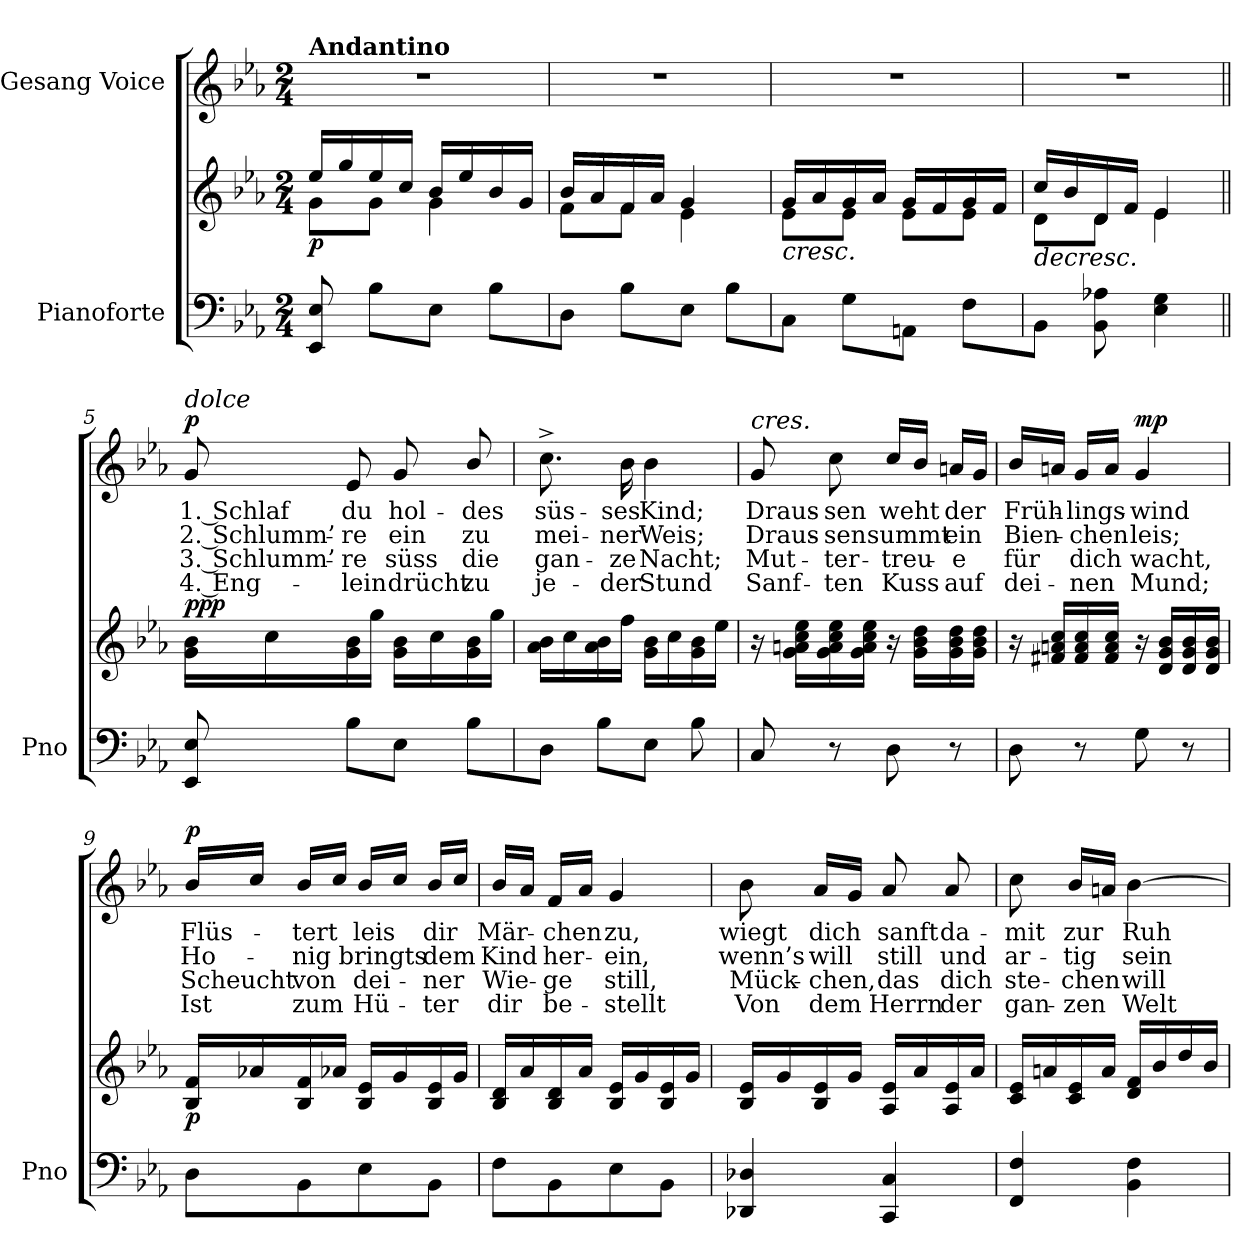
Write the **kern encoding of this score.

**kern	**kern	**dynam	**kern	**text	**text	**text	**text	**dynam
*part2	*part2	*part2	*part1	*part1	*part1	*part1	*part1	*part1
*staff3	*staff2	*staff2/3	*staff1	*staff1	*staff1	*staff1	*staff1	*staff1
*I"Pianoforte	*	*	*I"Gesang Voice	*	*	*	*	*
*I'Pno	*	*	*	*	*	*	*	*
*clefF4	*clefG2	*	*clefG2	*	*	*	*	*
*k[b-e-a-]	*k[b-e-a-]	*	*k[b-e-a-]	*	*	*	*	*
*M2/4	*M2/4	*	*M2/4	*	*	*	*	*
=1	=1	=1	=1	=1	=1	=1	=1	=1
*	*^	*	*	*	*	*	*	*
!	!	!	!	!LO:TX:a:B:t=Andantino	!	!	!	!	!
!	!	!	!LO:DY:b	!	!	!	!	!	!
8EE-/ 8E-/	16ee-/LL	8g\L	p	2r	.	.	.	.	.
.	16gg/	.	.	.	.	.	.	.	.
8B-\L	16ee-/	8g\J	.	.	.	.	.	.	.
.	16cc/JJ	.	.	.	.	.	.	.	.
8E-\J	16b-/LL	4g\	.	.	.	.	.	.	.
.	16ee-/	.	.	.	.	.	.	.	.
8B-\L	16b-/	.	.	.	.	.	.	.	.
.	16g/JJ	.	.	.	.	.	.	.	.
=2	=2	=2	=2	=2	=2	=2	=2	=2	=2
8D\J	16b-/LL	8f\L	.	2r	.	.	.	.	.
.	16a-/	.	.	.	.	.	.	.	.
8B-\L	16f/	8f\J	.	.	.	.	.	.	.
.	16a-/JJ	.	.	.	.	.	.	.	.
8E-\J	4g/	4e-\	.	.	.	.	.	.	.
8B-\L	.	.	.	.	.	.	.	.	.
=3	=3	=3	=3	=3	=3	=3	=3	=3	=3
!	!	!	!LO:HP:b	!	!	!	!	!	!
8C\J	16g/LL	8e-\L	<	2r	.	.	.	.	.
.	16a-/	.	.	.	.	.	.	.	.
8G\L	16g/	8e-\J	.	.	.	.	.	.	.
.	16a-/JJ	.	.	.	.	.	.	.	.
8AAn\J	16g/LL	8e-\L	.	.	.	.	.	.	.
.	16f/	.	.	.	.	.	.	.	.
8F\L	16g/	8e-\J	.	.	.	.	.	.	.
.	16f/JJ	.	.	.	.	.	.	.	.
=4	=4	=4	=4	=4	=4	=4	=4	=4	=4
!	!	!	!LO:HP:b	!	!	!	!	!	!
8BB-\J	16cc/LL	8d\L	>	2r	.	.	.	.	.
.	16b-/	.	.	.	.	.	.	.	.
8BB-\ 8A-X\	16d/	8d\J	.	.	.	.	.	.	.
.	16f/JJ	.	.	.	.	.	.	.	.
4E-\ 4G\	4e-/	4e-\	.	.	.	.	.	.	.
*	*v	*v	*	*	*	*	*	*	*
.	.	[	.	.	.	.	.	.
=5||	=5||	=5||	=5||	=5||	=5||	=5||	=5||	=5||
!	!	!	!LO:TX:a:i:t=dolce	!	!	!	!	!
!	!	!LO:DY:b=2	!	!LO:LY:b	!LO:LY:b	!LO:LY:b	!LO:LY:b	!
!	!	!LO:DY:n=1:a	!	!	!	!	!	!LO:DY:a
8EE-/ 8E-/	16g\ 16b-\LL	p pp	8g/	1. Schlaf	2. Schlumm’-	3. Schlumm’-	4. Eng-	p
.	16cc\	.	.	.	.	.	.	.
!	!	!	!	!LO:LY:b	!LO:LY:b	!LO:LY:b	!LO:LY:b	!
8B-\L	16g\ 16b-\	.	8e-/	du	-re	-re	-lein	.
.	16gg\JJ	.	.	.	.	.	.	.
!	!	!	!	!LO:LY:b	!LO:LY:b	!LO:LY:b	!LO:LY:b	!
8E-\J	16g\ 16b-\LL	.	8g/	hol-	ein	süss	drücht	.
.	16cc\	.	.	.	.	.	.	.
!	!	!	!	!LO:LY:b	!LO:LY:b	!LO:LY:b	!LO:LY:b	!
8B-\L	16g\ 16b-\	.	8b-/	-des	zu	die	zu	.
.	16gg\JJ	.	.	.	.	.	.	.
=6	=6	=6	=6	=6	=6	=6	=6	=6
!	!	!	!	!LO:LY:b	!LO:LY:b	!LO:LY:b	!LO:LY:b	!
8D\J	16a-\ 16b-\LL	.	8.cc^\	süs-	mei-	gan-	je-	.
.	16cc\	.	.	.	.	.	.	.
8B-\L	16a-\ 16b-\	.	.	.	.	.	.	.
!	!	!	!	!LO:LY:b	!LO:LY:b	!LO:LY:b	!LO:LY:b	!
.	16ff\JJ	.	16b-\	-ses	-ner	-ze	-der	.
!	!	!	!	!LO:LY:b	!LO:LY:b	!LO:LY:b	!LO:LY:b	!
8E-\J	16g\ 16b-\LL	.	4b-\	Kind;	Weis;	Nacht;	Stund	.
.	16cc\	.	.	.	.	.	.	.
8B-\	16g\ 16b-\	.	.	.	.	.	.	.
.	16ee-\JJ	.	.	.	.	.	.	.
!!LO:LB:g=z
=7	=7	=7	=7	=7	=7	=7	=7	=7
!	!	!	!LO:TX:a:i:t=cres.	!	!	!	!	!
!	!	!	!	!LO:LY:b	!LO:LY:b	!LO:LY:b	!LO:LY:b	!
8C/	16r	.	8g/	Draus-	Draus-	Mut-	Sanf-	.
.	16g\ 16an\ 16cc\ 16ee-\LL	.	.	.	.	.	.	.
!	!	!	!	!LO:LY:b	!LO:LY:b	!LO:LY:b	!LO:LY:b	!
8r	16g\ 16a\ 16cc\ 16ee-\	.	8cc\	-sen	-sen	-ter-	-ten	.
.	16g\ 16a\ 16cc\ 16ee-\JJ	.	.	.	.	.	.	.
!	!	!	!	!LO:LY:b	!LO:LY:b	!LO:LY:b	!LO:LY:b	!
8D\	16r	.	16cc/LL	weht	summt	-treu-	Kuss	.
.	16g\ 16b-\ 16dd\LL	.	16b-/JJ	.	.	.	.	.
!	!	!	!	!LO:LY:b	!LO:LY:b	!LO:LY:b	!LO:LY:b	!
8r	16g\ 16b-\ 16dd\	.	16an/LL	der	ein	-e	auf	.
.	16g\ 16b-\ 16dd\JJ	.	16g/JJ	.	.	.	.	.
=8	=8	=8	=8	=8	=8	=8	=8	=8
!	!	!	!	!LO:LY:b	!LO:LY:b	!LO:LY:b	!LO:LY:b	!
8D\	16r	.	16b-/LL	Früh-	Bien-	für	dei-	.
.	16f#X/ 16an/ 16cc/LL	.	16an/JJ	.	.	.	.	.
!	!	!	!	!LO:LY:b	!LO:LY:b	!LO:LY:b	!LO:LY:b	!
8r	16f#/ 16a/ 16cc/	.	16g/LL	-lings-	-chen	dich	-nen	.
.	16f#/ 16a/ 16cc/JJ	.	16a/JJ	.	.	.	.	.
!	!	!	!	!LO:LY:b	!LO:LY:b	!LO:LY:b	!LO:LY:b	!LO:DY:a
8G\	16r	.	4g/	-wind	leis;	wacht,	Mund;	mp
.	16d/ 16g/ 16b-/LL	.	.	.	.	.	.	.
8r	16d/ 16g/ 16b-/	.	.	.	.	.	.	.
.	16d/ 16g/ 16b-/JJ	.	.	.	.	.	.	.
=9	=9	=9	=9	=9	=9	=9	=9	=9
!	!	!LO:DY:b	!	!LO:LY:b	!LO:LY:b	!LO:LY:b	!LO:LY:b	!LO:DY:a
8D\L	16B-/ 16f/LL	p	16b-/LL	Flüs-	Ho-	Scheucht	Ist	p
.	16a-X/	.	16cc/JJ	.	.	.	.	.
!	!	!	!	!LO:LY:b	!LO:LY:b	!LO:LY:b	!LO:LY:b	!
8BB-\	16B-/ 16f/	.	16b-/LL	-tert	-nig	von	zum	.
.	16a-X/JJ	.	16cc/JJ	.	.	.	.	.
!	!	!	!	!LO:LY:b	!LO:LY:b	!LO:LY:b	!LO:LY:b	!
8E-\	16B-/ 16e-/LL	.	16b-/LL	leis	bringts	dei-	Hü-	.
.	16g/	.	16cc/JJ	.	.	.	.	.
!	!	!	!	!LO:LY:b	!LO:LY:b	!LO:LY:b	!LO:LY:b	!
8BB-\J	16B-/ 16e-/	.	16b-/LL	dir	dem	-ner	-ter	.
.	16g/JJ	.	16cc/JJ	.	.	.	.	.
=10	=10	=10	=10	=10	=10	=10	=10	=10
!	!	!	!	!LO:LY:b	!LO:LY:b	!LO:LY:b	!LO:LY:b	!
8F\L	16B-/ 16d/LL	.	16b-/LL	Mär-	Kind	Wie-	dir	.
.	16a-/	.	16a-/JJ	.	.	.	.	.
!	!	!	!	!LO:LY:b	!LO:LY:b	!LO:LY:b	!LO:LY:b	!
8BB-\	16B-/ 16d/	.	16f/LL	-chen	her-	-ge	be-	.
.	16a-/JJ	.	16a-/JJ	.	.	.	.	.
!	!	!	!	!LO:LY:b	!LO:LY:b	!LO:LY:b	!LO:LY:b	!
8E-\	16B-/ 16e-/LL	.	4g/	zu,	-ein,	still,	-stellt	.
.	16g/	.	.	.	.	.	.	.
8BB-\J	16B-/ 16e-/	.	.	.	.	.	.	.
.	16g/JJ	.	.	.	.	.	.	.
=11	=11	=11	=11	=11	=11	=11	=11	=11
!	!	!	!	!LO:LY:b	!LO:LY:b	!LO:LY:b	!LO:LY:b	!
4DD-X/ 4D-X/	16B-/ 16e-/LL	.	8b-\	wiegt	wenn’s	Mück-	Von	.
.	16g/	.	.	.	.	.	.	.
!	!	!	!	!LO:LY:b	!LO:LY:b	!LO:LY:b	!LO:LY:b	!
.	16B-/ 16e-/	.	16a-/LL	dich	will	-chen,	dem	.
.	16g/JJ	.	16g/JJ	.	.	.	.	.
!	!	!	!	!LO:LY:b	!LO:LY:b	!LO:LY:b	!LO:LY:b	!
4CC/ 4C/	16A-/ 16e-/LL	.	8a-/	sanft	still	das	Herrn	.
.	16a-/	.	.	.	.	.	.	.
!	!	!	!	!LO:LY:b	!LO:LY:b	!LO:LY:b	!LO:LY:b	!
.	16A-/ 16e-/	.	8a-/	da-	und	dich	der	.
.	16a-/JJ	.	.	.	.	.	.	.
.	.	]	.	.	.	.	.	.
!!LO:LB:g=z
=12	=12	=12	=12	=12	=12	=12	=12	=12
!	!	!	!	!LO:LY:b	!LO:LY:b	!LO:LY:b	!LO:LY:b	!
4FF/ 4F/	16c/ 16e-/LL	.	8cc\	-mit	ar-	ste-	gan-	.
.	16an/	.	.	.	.	.	.	.
!	!	!	!	!LO:LY:b	!LO:LY:b	!LO:LY:b	!LO:LY:b	!
.	16c/ 16e-/	.	16b-/LL	zur	-tig	-chen	-zen	.
.	16a/JJ	.	16an/JJ	.	.	.	.	.
!	!	!	!	!LO:LY:b	!LO:LY:b	!LO:LY:b	!LO:LY:b	!
4BB-\ 4F\	16d/ 16f/LL	.	[4b-\	Ruh	sein	will	Welt	.
.	16b-/	.	.	.	.	.	.	.
.	16dd/	.	.	.	.	.	.	.
.	16b-/JJ	.	.	.	.	.	.	.
=	=	=	=	=	=	=	=	=
*-	*-	*-	*-	*-	*-	*-	*-	*-
